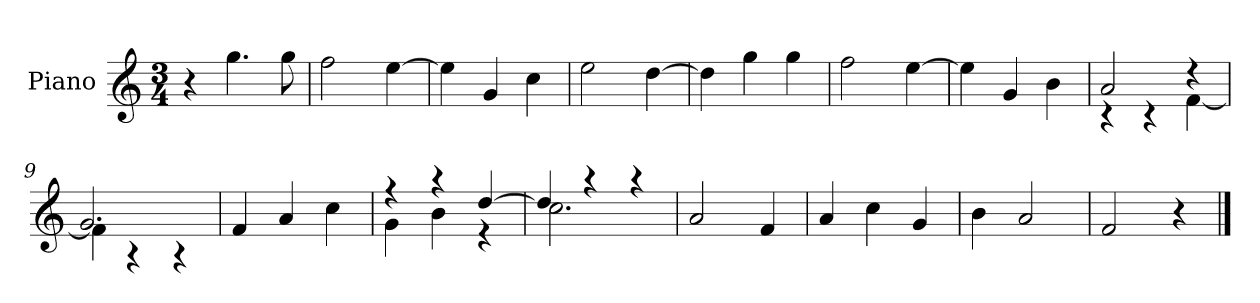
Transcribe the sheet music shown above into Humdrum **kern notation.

**kern
*part1
*staff1
*I"Piano
*I'P-no
*clefG2
*k[]
*M3/4
*MM178
=1
4r
4.gg\
8gg\
=2
2ff\
[4ee\
=3
4ee\]
4g/
4cc\
=4
2ee\
[4dd\
=5
4dd\]
4gg\
4gg\
=6
2ff\
[4ee\
=7
4ee\]
4g/
4b\
=8
*^
2a/	4r
.	4r
4r	[4f\
=9	=9
2.g/	4f\]
.	4r
.	4r
*v	*v
=10
4f/
4a/
4cc\
=11
*^
4r	4g\
4r	4b\
[4dd/	4r
!!LO:LB:g=z	!!
=12	=12
4dd/]	2.cc\
4r	.
4r	.
*v	*v
=13
2a/
4f/
=14
4a/
4cc\
4g/
=15
4b\
2a/
=16
2f/
4r
==
*-
